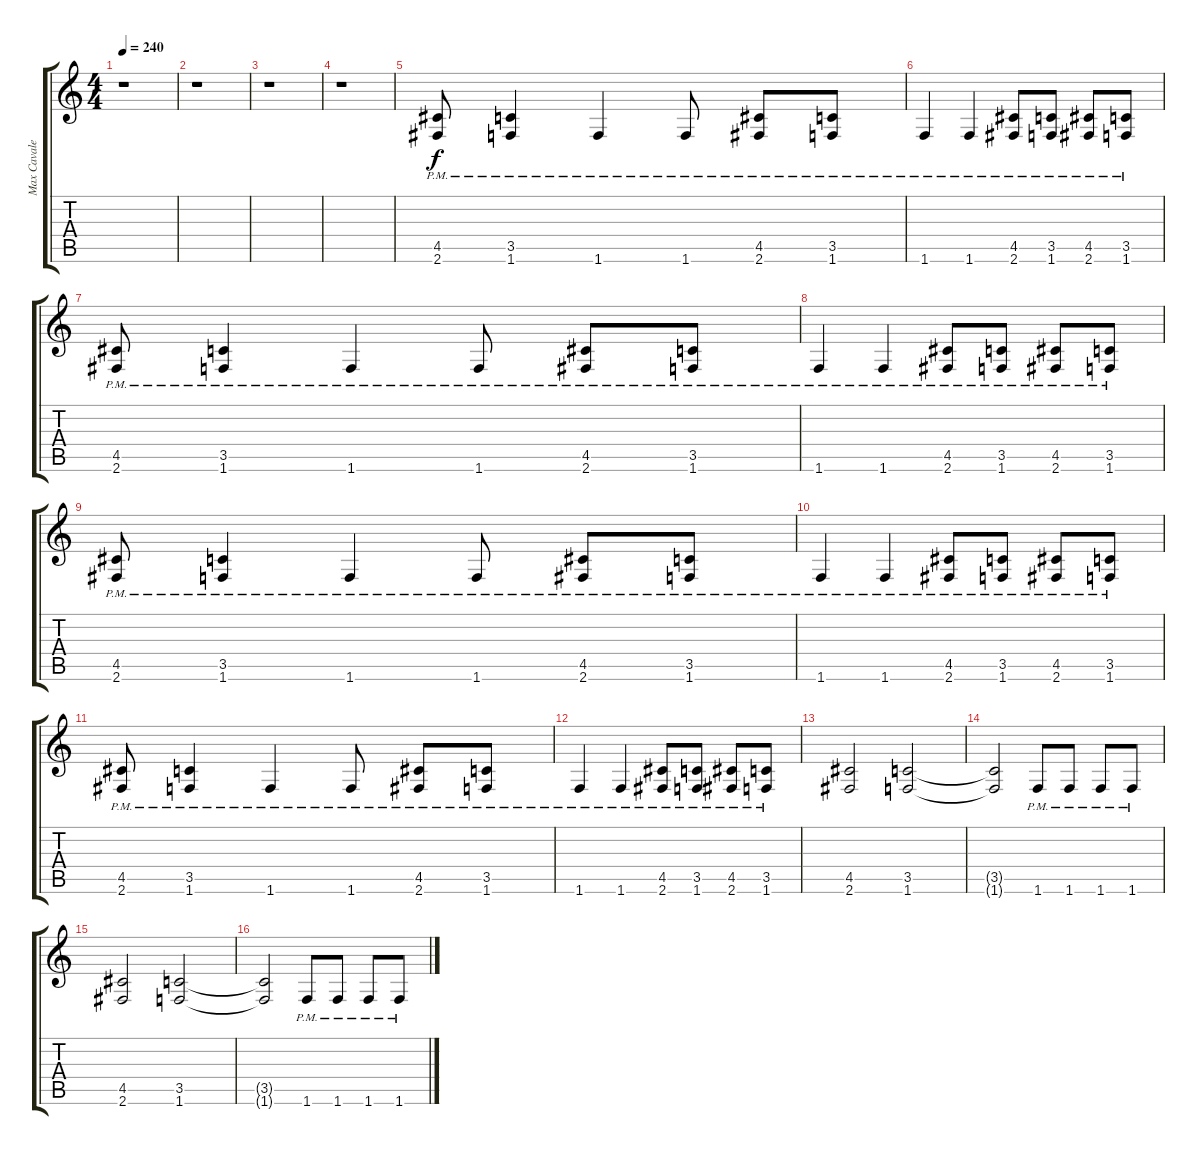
\track ("Max Cavalera" "Max Cavale") {instrument distortionguitar}
\staff {score tabs}
\tuning (E4 B3 G3 D3 A2 E2) {hide}
\ts (4 4)
\tempo 240
\clef g2
\ks c
r.1{dy f instrument distortionguitar} |
r.1 |
r.1 |
r.1 |
\section ("" "")
(4.5{pm} 2.6{pm}).8 (3.5{pm} 1.6{pm}).4 1.6{pm}.4 1.6{pm}.8 (4.5{pm} 2.6{pm}).8 (3.5{pm} 1.6{pm}).8 |
1.6{pm}.4 1.6{pm}.4 (4.5{pm} 2.6{pm}).8 (3.5{pm} 1.6{pm}).8 (4.5{pm} 2.6{pm}).8 (3.5{pm} 1.6{pm}).8 |
(4.5{pm} 2.6{pm}).8 (3.5{pm} 1.6{pm}).4 1.6{pm}.4 1.6{pm}.8 (4.5{pm} 2.6{pm}).8 (3.5{pm} 1.6{pm}).8 |
1.6{pm}.4 1.6{pm}.4 (4.5{pm} 2.6{pm}).8 (3.5{pm} 1.6{pm}).8 (4.5{pm} 2.6{pm}).8 (3.5{pm} 1.6{pm}).8 |
(4.5{pm} 2.6{pm}).8 (3.5{pm} 1.6{pm}).4 1.6{pm}.4 1.6{pm}.8 (4.5{pm} 2.6{pm}).8 (3.5{pm} 1.6{pm}).8 |
1.6{pm}.4 1.6{pm}.4 (4.5{pm} 2.6{pm}).8 (3.5{pm} 1.6{pm}).8 (4.5{pm} 2.6{pm}).8 (3.5{pm} 1.6{pm}).8 |
(4.5{pm} 2.6{pm}).8 (3.5{pm} 1.6{pm}).4 1.6{pm}.4 1.6{pm}.8 (4.5{pm} 2.6{pm}).8 (3.5{pm} 1.6{pm}).8 |
1.6{pm}.4 1.6{pm}.4 (4.5{pm} 2.6{pm}).8 (3.5{pm} 1.6{pm}).8 (4.5{pm} 2.6{pm}).8 (3.5{pm} 1.6{pm}).8 |
\section ("" "")
(4.5 2.6).2 (3.5 1.6).2 |
(3.5{t} 1.6{t}).2 1.6{pm}.8 1.6{pm}.8 1.6{pm}.8 1.6{pm}.8 |
(4.5 2.6).2 (3.5 1.6).2 |
(3.5{t} 1.6{t}).2 1.6{pm}.8 1.6{pm}.8 1.6{pm}.8 1.6{pm}.8
